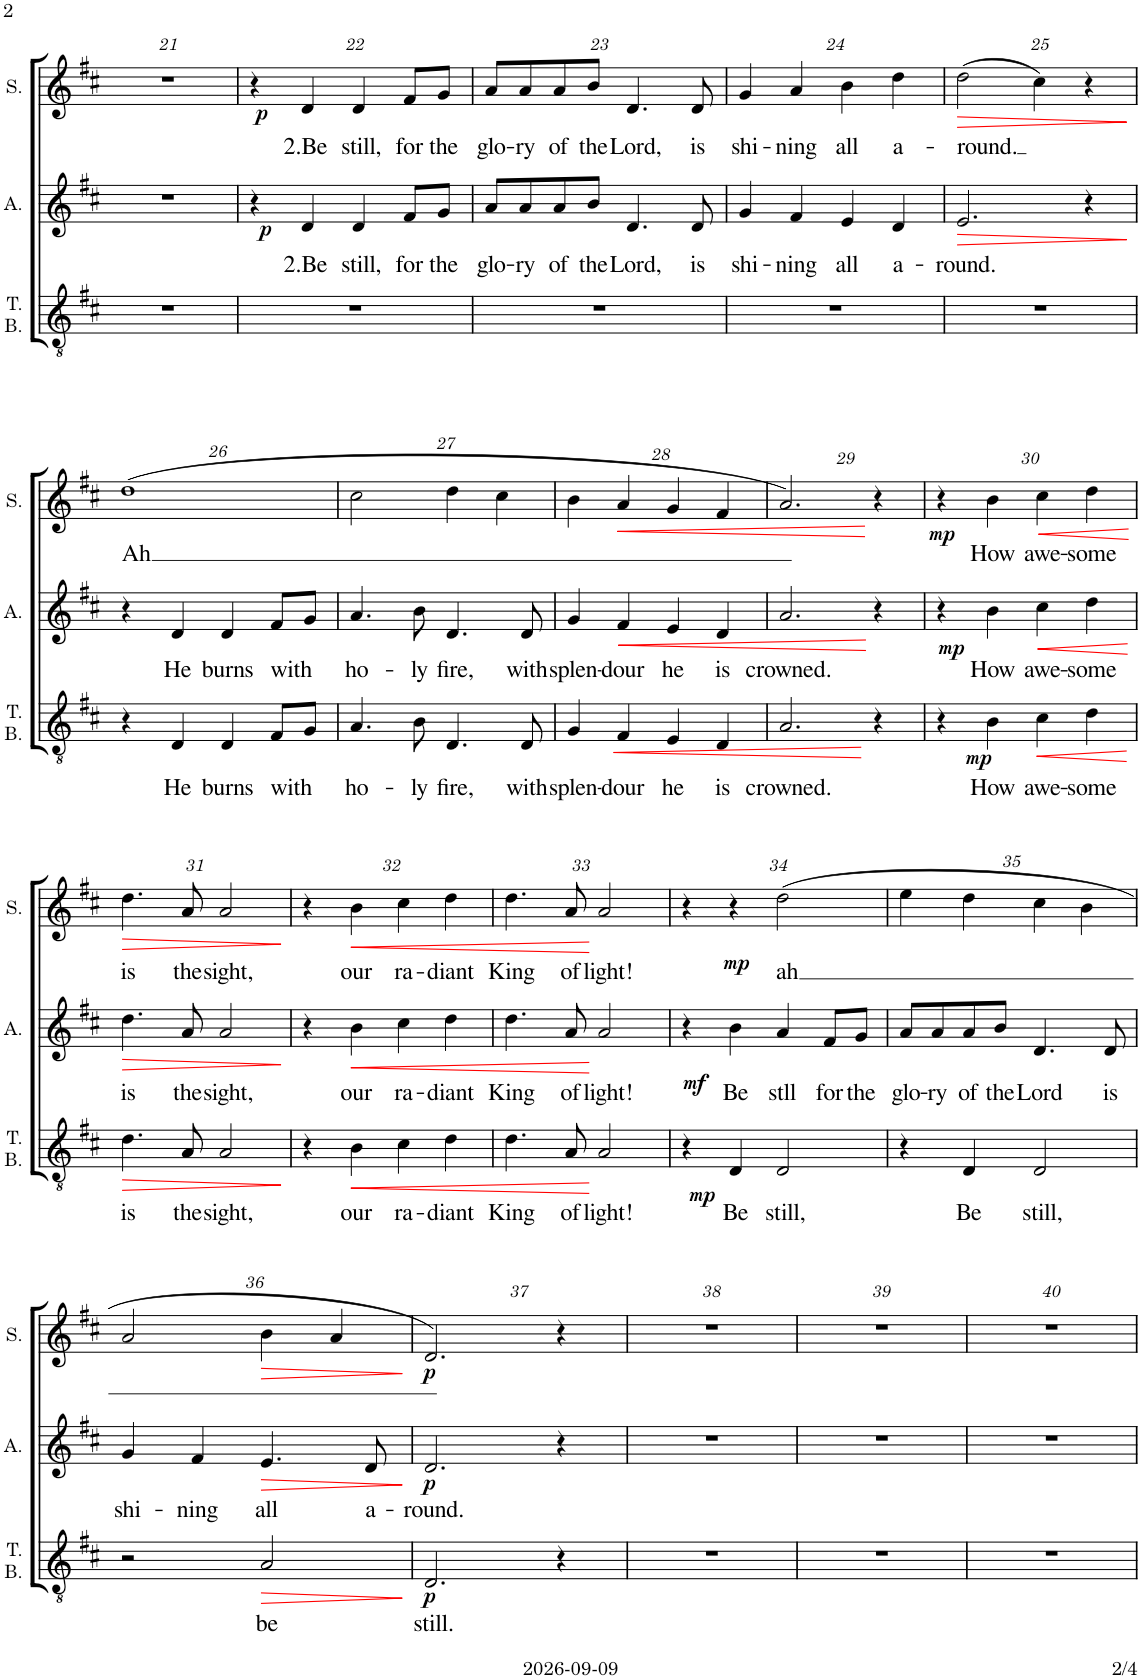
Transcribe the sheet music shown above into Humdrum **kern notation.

**kern	**kern	**dynam	**kern	**text	**dynam	**kern	**text	**dynam	**kern	**text	**dynam
*part4	*part4	*part4	*part3	*part3	*part3	*part2	*part2	*part2	*part1	*part1	*part1
*staff5	*staff4	*staff4/5	*staff3	*staff3	*staff3	*staff2	*staff2	*staff2	*staff1	*staff1	*staff1
*I"Piano	*	*	*I"Tenor  en Bas	*	*	*I"Alto	*	*	*I"Soprano	*	*
*I'Pno.	*	*	*I'T. B.	*	*	*I'A.	*	*	*I'S.	*	*
!!LO:PB:g=z
*clefF4	*clefG2	*	*clefGv2	*	*	*clefG2	*	*	*clefG2	*	*
*k[f#c#]	*k[f#c#]	*	*k[f#c#]	*	*	*k[f#c#]	*	*	*k[f#c#]	*	*
*M4/4	*M4/4	*	*M4/4	*	*	*M4/4	*	*	*M4/4	*	*
=21	=21	=21	=21	=21	=21	=21	=21	=21	=21	=21	=21
*^	*	*	*	*	*	*	*	*	*	*	*
!	!	!	!LO:HP:b	!	!	!	!	!	!	!	!	!
*	*	*^	*	*	*	*	*	*	*	*	*	*
4G	2E	4d	2.d	>	1r	.	.	1r	.	.	1r	.	.
4F#	.	4g	.	.	.	.	.	.	.	.	.	.	.
4G	2AA	2e	.	.	.	.	.	.	.	.	.	.	.
4A	.	.	4c#	.	.	.	.	.	.	.	.	.	.
*v	*v	*	*	*	*	*	*	*	*	*	*	*	*
*	*v	*v	*	*	*	*	*	*	*	*	*	*
.	.	]	.	.	.	.	.	.	.	.	.
=22	=22	=22	=22	=22	=22	=22	=22	=22	=22	=22	=22
!	!	!LO:DY:b=2	!	!	!	!	!	!	!	!	!
!	!	!LO:DY:n=1:b=2	!	!	!	!	!	!	!	!	!
!	!	!LO:DY:n=2:b	!	!	!	!	!	!	!	!	!
!	!	!LO:DY:n=3:b	!	!	!	!	!	!	!	!	!
2D 2F#	2A 2d	p p p p	1r	.	.	4r	.	.	4r	.	.
!	!	!	!	!	!	!	!LO:LY:b	!LO:DY:b	!	!LO:LY:b	!LO:DY:b
.	.	.	.	.	.	4d/	2.Be	p	4d/	2.Be	p
!	!	!	!	!	!	!	!LO:LY:b	!	!	!LO:LY:b	!
2r	2r	.	.	.	.	4d/	still,	.	4d/	still,	.
!	!	!	!	!	!	!	!LO:LY:b	!	!	!LO:LY:b	!
.	.	.	.	.	.	8f#/L	for	.	8f#/L	for	.
!	!	!	!	!	!	!	!LO:LY:b	!	!	!LO:LY:b	!
.	.	.	.	.	.	8g/J	the	.	8g/J	the	.
=23	=23	=23	=23	=23	=23	=23	=23	=23	=23	=23	=23
!	!	!	!	!	!	!	!LO:LY:b	!	!	!LO:LY:b	!
1r	1r	.	1r	.	.	8a/L	glo-	.	8a/L	glo-	.
!	!	!	!	!	!	!	!LO:LY:b	!	!	!LO:LY:b	!
.	.	.	.	.	.	8a/	-ry	.	8a/	-ry	.
!	!	!	!	!	!	!	!LO:LY:b	!	!	!LO:LY:b	!
.	.	.	.	.	.	8a/	of	.	8a/	of	.
!	!	!	!	!	!	!	!LO:LY:b	!	!	!LO:LY:b	!
.	.	.	.	.	.	8b/J	the	.	8b/J	the	.
!	!	!	!	!	!	!	!LO:LY:b	!	!	!LO:LY:b	!
.	.	.	.	.	.	4.d/	Lord,	.	4.d/	Lord,	.
!	!	!	!	!	!	!	!LO:LY:b	!	!	!LO:LY:b	!
.	.	.	.	.	.	8d/	is	.	8d/	is	.
=24	=24	=24	=24	=24	=24	=24	=24	=24	=24	=24	=24
!	!	!	!	!	!	!	!LO:LY:b	!	!	!LO:LY:b	!
1r	1r	.	1r	.	.	4g/	shi-	.	4g/	shi-	.
!	!	!	!	!	!	!	!LO:LY:b	!	!	!LO:LY:b	!
.	.	.	.	.	.	4f#/	-ning	.	4a/	-ning	.
!	!	!	!	!	!	!	!LO:LY:b	!	!	!LO:LY:b	!
.	.	.	.	.	.	4e/	all	.	4b\	all	.
!	!	!	!	!	!	!	!LO:LY:b	!	!	!LO:LY:b	!
.	.	.	.	.	.	4d/	a-	.	4dd\	a-	.
=25	=25	=25	=25	=25	=25	=25	=25	=25	=25	=25	=25
!	!	!	!	!	!	!	!LO:LY:b	!LO:HP:b	!	!LO:LY:b	!LO:HP:b
1r	1r	.	1r	.	.	2.e/	-round.	>	(2dd\	-round.	>
.	.	.	.	.	.	.	.	.	4cc#\)	.	.
.	.	.	.	.	.	4r	.	.	4r	.	.
.	.	.	.	.	.	.	.	]	.	.	]
!!LO:LB:g=z
=26	=26	=26	=26	=26	=26	=26	=26	=26	=26	=26	=26
!	!	!	!	!	!	!	!	!	!	!LO:LY:b	!
2D 2A	2d 2f#	.	4r	.	.	4r	.	.	(1dd	Ah	.
!	!	!	!	!LO:LY:b	!	!	!LO:LY:b	!	!	!	!
.	.	.	4D/	He	.	4d/	He	.	.	.	.
!	!	!	!	!LO:LY:b	!	!	!LO:LY:b	!	!	!	!
2r	2r	.	4D/	burns	.	4d/	burns	.	.	.	.
!	!	!	!	!LO:LY:b	!	!	!LO:LY:b	!	!	!	!
.	.	.	8F#/L	with	.	8f#/L	with	.	.	.	.
.	.	.	8G/J	.	.	8g/J	.	.	.	.	.
=27	=27	=27	=27	=27	=27	=27	=27	=27	=27	=27	=27
!	!	!	!	!LO:LY:b	!	!	!LO:LY:b	!	!	!	!
1r	1r	.	4.A/	ho-	.	4.a/	ho-	.	2cc#\	.	.
!	!	!	!	!LO:LY:b	!	!	!LO:LY:b	!	!	!	!
.	.	.	8B\	-ly	.	8b\	-ly	.	.	.	.
!	!	!	!	!LO:LY:b	!	!	!LO:LY:b	!	!	!	!
.	.	.	4.D/	fire,	.	4.d/	fire,	.	4dd\	.	.
.	.	.	.	.	.	.	.	.	4cc#\	.	.
!	!	!	!	!LO:LY:b	!	!	!LO:LY:b	!	!	!	!
.	.	.	8D/	with	.	8d/	with	.	.	.	.
=28	=28	=28	=28	=28	=28	=28	=28	=28	=28	=28	=28
!	!	!	!	!LO:LY:b	!	!	!LO:LY:b	!	!	!	!
1r	1r	.	4G/	splen-	.	4g/	splen-	.	4b\	.	.
!	!	!	!	!LO:LY:b	!LO:HP:b	!	!LO:LY:b	!LO:HP:b	!	!	!LO:HP:b
.	.	.	4F#/	-dour	<	4f#/	-dour	<	4a/	.	<
!	!	!	!	!LO:LY:b	!	!	!LO:LY:b	!	!	!	!
.	.	.	4E/	he	.	4e/	he	.	4g/	.	.
!	!	!	!	!LO:LY:b	!	!	!LO:LY:b	!	!	!	!
.	.	.	4D/	is	.	4d/	is	.	4f#/	.	.
=29	=29	=29	=29	=29	=29	=29	=29	=29	=29	=29	=29
!	!	!	!	!LO:LY:b	!	!	!LO:LY:b	!	!	!	!
4r	4r	.	2.A/	crowned.	.	2.a/	crowned.	.	2.a/)	.	.
4r	4r	.	.	.	.	.	.	.	.	.	.
4r	4r	.	.	.	.	.	.	.	.	.	.
4F#	4d	.	4r	.	[	4r	.	[	4r	.	[
=30	=30	=30	=30	=30	=30	=30	=30	=30	=30	=30	=30
*^	*^	*	*	*	*	*	*	*	*	*	*
!	!	!	!	!LO:DY:b=2	!	!	!	!	!	!	!	!	!
!	!	!	!	!LO:DY:n=1:b=2	!	!	!	!	!	!	!	!	!
!	!	!	!	!LO:DY:n=2:b=2	!	!	!	!	!	!	!	!	!
!	!	!	!	!LO:DY:n=3:b	!	!	!	!	!	!	!	!	!
!	!	!	!	!LO:DY:n=4:b	!	!	!	!	!	!	!	!	!
!	!	!	!	!LO:DY:n=5:b	!	!	!	!	!	!	!	!	!
1r	2GG 2G	4g 4b	2d	mp mp mp mp mp mp	4r	.	.	4r	.	.	4r	.	.
!	!	!	!	!	!	!LO:LY:b	!LO:DY:b	!	!LO:LY:b	!LO:DY:b	!	!LO:LY:b	!LO:DY:b
.	.	4r	.	.	4B\	How	mp	4b\	How	mp	4b\	How	mp
!	!	!	!	!	!	!LO:LY:b	!LO:HP:b	!	!LO:LY:b	!LO:HP:b	!	!LO:LY:b	!LO:HP:b
.	2r	2r	2r	.	4c#\	awe-	<	4cc#\	awe-	<	4cc#\	awe-	<
!	!	!	!	!	!	!LO:LY:b	!	!	!LO:LY:b	!	!	!LO:LY:b	!
.	.	.	.	.	4d\	-some	.	4dd\	-some	.	4dd\	-some	.
*v	*v	*	*	*	*	*	*	*	*	*	*	*	*
*	*v	*v	*	*	*	*	*	*	*	*	*	*
.	.	.	.	.	[	.	.	[	.	.	[
!!LO:LB:g=z
=31	=31	=31	=31	=31	=31	=31	=31	=31	=31	=31	=31
!	!	!	!	!LO:LY:b	!LO:HP:b	!	!LO:LY:b	!LO:HP:b	!	!LO:LY:b	!LO:HP:b
1r	1r	.	4.d\	is	>	4.dd\	is	>	4.dd\	is	>
!	!	!	!	!LO:LY:b	!	!	!LO:LY:b	!	!	!LO:LY:b	!
.	.	.	8A/	the	.	8a/	the	.	8a/	the	.
!	!	!	!	!LO:LY:b	!	!	!LO:LY:b	!	!	!LO:LY:b	!
.	.	.	2A/	sight,	.	2a/	sight,	.	2a/	sight,	.
.	.	.	.	.	]	.	.	]	.	.	]
=32	=32	=32	=32	=32	=32	=32	=32	=32	=32	=32	=32
*^	*	*	*	*	*	*	*	*	*	*	*
1G#X	2BB	2d 2e 2b	.	4r	.	.	4r	.	.	4r	.	.
!	!	!	!	!	!LO:LY:b	!LO:HP:b	!	!LO:LY:b	!LO:HP:b	!	!LO:LY:b	!LO:HP:b
.	.	.	.	4B\	our	<	4b\	our	<	4b\	our	<
!	!	!	!	!	!LO:LY:b	!	!	!LO:LY:b	!	!	!LO:LY:b	!
.	2r	2r	.	4c#\	ra-	.	4cc#\	ra-	.	4cc#\	ra-	.
!	!	!	!	!	!LO:LY:b	!	!	!LO:LY:b	!	!	!LO:LY:b	!
.	.	.	.	4d\	-diant	.	4dd\	-diant	.	4dd\	-diant	.
*v	*v	*	*	*	*	*	*	*	*	*	*	*
=33	=33	=33	=33	=33	=33	=33	=33	=33	=33	=33	=33
!	!	!	!	!LO:LY:b	!	!	!LO:LY:b	!	!	!LO:LY:b	!
1r	1r	.	4.d\	King	.	4.dd\	King	.	4.dd\	King	.
!	!	!	!	!LO:LY:b	!	!	!LO:LY:b	!	!	!LO:LY:b	!
.	.	.	8A/	of	.	8a/	of	.	8a/	of	.
!	!	!	!	!LO:LY:b	!	!	!LO:LY:b	!	!	!LO:LY:b	!
.	.	.	2A/	light!	[	2a/	light!	[	2a/	light!	[
=34	=34	=34	=34	=34	=34	=34	=34	=34	=34	=34	=34
*^	*^	*	*	*	*	*	*	*	*	*	*
1D	2G	2e 2b	1c#	.	4r	.	.	4r	.	.	4r	.	.
!	!	!	!	!	!	!LO:LY:b	!LO:DY:b	!	!LO:LY:b	!LO:DY:b	!	!	!
.	.	.	.	.	4D/	Be	mp	4b\	Be	mf	4r	.	.
!	!	!	!	!	!	!LO:LY:b	!	!	!LO:LY:b	!	!	!LO:LY:b	!LO:DY:b
.	2r	2r	.	.	2D/	still,	.	4a/	stll	.	(2dd\	ah	mp
!	!	!	!	!	!	!	!	!	!LO:LY:b	!	!	!	!
.	.	.	.	.	.	.	.	8f#/L	for	.	.	.	.
!	!	!	!	!	!	!	!	!	!LO:LY:b	!	!	!	!
.	.	.	.	.	.	.	.	8g/J	the	.	.	.	.
*v	*v	*	*	*	*	*	*	*	*	*	*	*	*
*	*v	*v	*	*	*	*	*	*	*	*	*	*
=35	=35	=35	=35	=35	=35	=35	=35	=35	=35	=35	=35
!	!	!	!	!	!	!	!LO:LY:b	!	!	!	!
1r	1r	.	4r	.	.	8a/L	glo-	.	4ee\	.	.
!	!	!	!	!	!	!	!LO:LY:b	!	!	!	!
.	.	.	.	.	.	8a/	-ry	.	.	.	.
!	!	!	!	!LO:LY:b	!	!	!LO:LY:b	!	!	!	!
.	.	.	4D/	Be	.	8a/	of	.	4dd\	.	.
!	!	!	!	!	!	!	!LO:LY:b	!	!	!	!
.	.	.	.	.	.	8b/J	the	.	.	.	.
!	!	!	!	!LO:LY:b	!	!	!LO:LY:b	!	!	!	!
.	.	.	2D/	still,	.	4.d/	Lord	.	4cc#\	.	.
.	.	.	.	.	.	.	.	.	4b\	.	.
!	!	!	!	!	!	!	!LO:LY:b	!	!	!	!
.	.	.	.	.	.	8d/	is	.	.	.	.
!!LO:LB:g=z
=36	=36	=36	=36	=36	=36	=36	=36	=36	=36	=36	=36
!	!	!	!	!	!	!	!LO:LY:b	!	!	!	!
1r	1r	.	2r	.	.	4g/	shi-	.	2a/	.	.
!	!	!	!	!	!	!	!LO:LY:b	!	!	!	!
.	.	.	.	.	.	4f#/	-ning	.	.	.	.
!	!	!	!	!LO:LY:b	!LO:HP:b	!	!LO:LY:b	!LO:HP:b	!	!	!LO:HP:b
.	.	.	2A/	be	>	4.e/	all	>	4b\	.	>
.	.	.	.	.	.	.	.	.	4a/	.	.
!	!	!	!	!	!	!	!LO:LY:b	!	!	!	!
.	.	.	.	.	.	8d/	a-	.	.	.	.
.	.	.	.	.	]	.	.	]	.	.	]
=37	=37	=37	=37	=37	=37	=37	=37	=37	=37	=37	=37
*^	*^	*	*	*	*	*	*	*	*	*	*
!	!	!	!	!LO:DY:b=2	!	!LO:LY:b	!	!	!LO:LY:b	!	!	!	!
!	!	!	!	!LO:DY:n=1:b=2	!	!	!	!	!	!	!	!	!
!	!	!	!	!LO:DY:n=2:b	!	!	!	!	!	!	!	!	!
!	!	!	!	!LO:DY:n=3:b	!	!	!LO:DY:b	!	!	!LO:DY:b	!	!	!LO:DY:b
2A	2D	4g	2d	p p p p	2.D/	still.	p	2.d/	-round.	p	2.d/)	.	p
.	.	4f#	.	.	.	.	.	.	.	.	.	.	.
2d	2A	4ee	2f# 2a	.	.	.	.	.	.	.	.	.	.
.	.	4dd	.	.	4r	.	.	4r	.	.	4r	.	.
=38	=38	=38	=38	=38	=38	=38	=38	=38	=38	=38	=38	=38	=38
2d	2d	4gg	2a 2dd	.	1r	.	.	1r	.	.	1r	.	.
.	.	4ff#	.	.	.	.	.	.	.	.	.	.	.
2f#	2B	4ee	2b	.	.	.	.	.	.	.	.	.	.
.	.	4dd	.	.	.	.	.	.	.	.	.	.	.
=39	=39	=39	=39	=39	=39	=39	=39	=39	=39	=39	=39	=39	=39
!	!	!	!	!LO:DY:b=2	!	!	!	!	!	!	!	!	!
!	!	!	!	!LO:DY:n=1:b=2	!	!	!	!	!	!	!	!	!
!	!	!	!	!LO:DY:n=2:b=2	!	!	!	!	!	!	!	!	!
!	!	!	!	!LO:DY:n=3:b	!	!	!	!	!	!	!	!	!
!	!	!	!	!LO:DY:n=4:b	!	!	!	!	!	!	!	!	!
4d	2E 2G	2.aa	4cc#	f f f f f	1r	.	.	1r	.	.	1r	.	.
4c#	.	.	4b	.	.	.	.	.	.	.	.	.	.
2d	4F#	.	4a	.	.	.	.	.	.	.	.	.	.
.	4G	8cc#\L	4e	.	.	.	.	.	.	.	.	.	.
.	.	8dd\J	.	.	.	.	.	.	.	.	.	.	.
=40	=40	=40	=40	=40	=40	=40	=40	=40	=40	=40	=40	=40	=40
2B 2d	2A	4g	2r	.	1r	.	.	1r	.	.	1r	.	.
.	.	4f#	.	.	.	.	.	.	.	.	.	.	.
4A	2AA	4e	2c#	.	.	.	.	.	.	.	.	.	.
4G	.	4d	.	.	.	.	.	.	.	.	.	.	.
*v	*v	*	*	*	*	*	*	*	*	*	*	*	*
*	*v	*v	*	*	*	*	*	*	*	*	*	*
=	=	=	=	=	=	=	=	=	=	=	=
*-	*-	*-	*-	*-	*-	*-	*-	*-	*-	*-	*-
